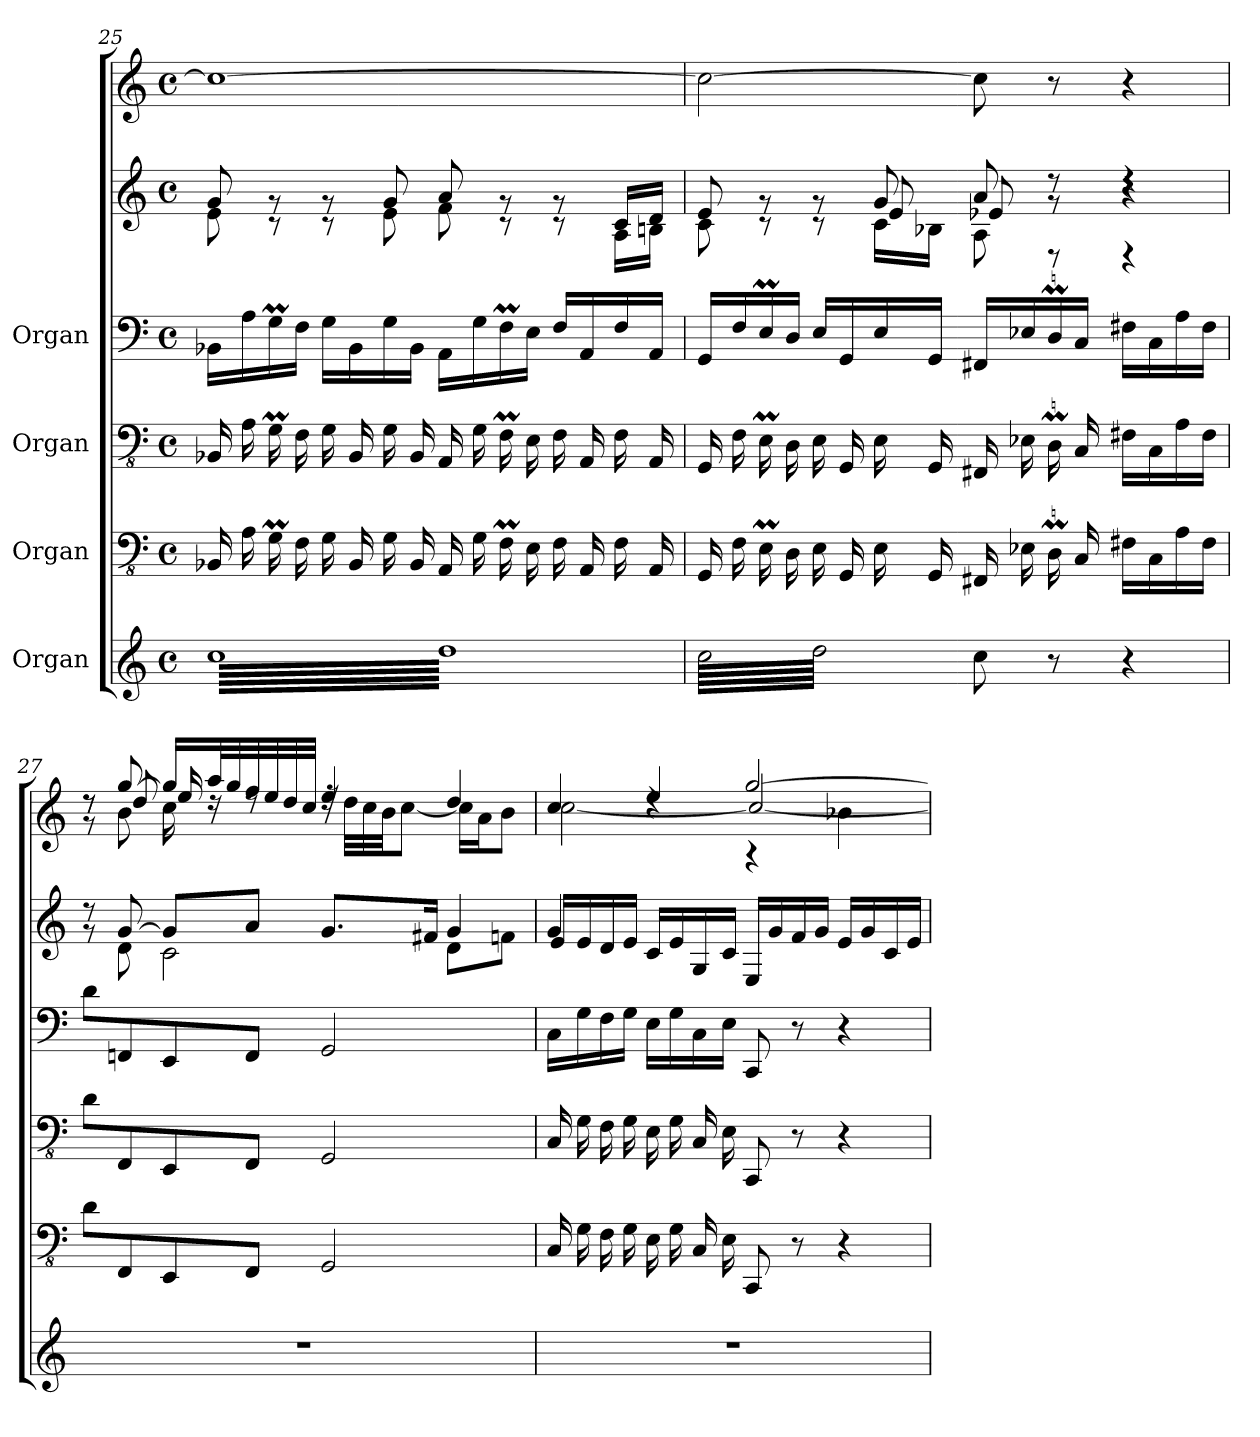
**kern	**kern	**kern	**kern	**kern	**kern
*part4	*part3	*part2	*part1	*part1	*part1
*staff6	*staff5	*staff4	*staff3	*staff2	*staff1
*I"Organ	*I"Organ	*I"Organ	*I"Organ	*	*
!!LO:PB:g=z
*clefG2	*clefFv4	*clefFv4	*clefF4	*clefG2	*clefG2
*k[]	*k[]	*k[]	*k[]	*k[]	*k[]
*M4/4	*M4/4	*M4/4	*M4/4	*M4/4	*M4/4
*met(c)	*met(c)	*met(c)	*met(c)	*met(c)	*met(c)
=25	=25	=25	=25	=25	=25
*	*	*	*	*^	*
*tremolo	*	*	*	*	*	*
64ccLLLL	16BBB-X/	16BBB-X/	16BB-X\LL	8g/	8e\	1cc_
64dd	.	.	.	.	.	.
64cc	.	.	.	.	.	.
64dd	.	.	.	.	.	.
64cc	16AA\	16AA\	16A\	.	.	.
64dd	.	.	.	.	.	.
64cc	.	.	.	.	.	.
64dd	.	.	.	.	.	.
64cc	16GGM\	16GGM\	16GM\	8rg	8r	.
64dd	.	.	.	.	.	.
64cc	.	.	.	.	.	.
64dd	.	.	.	.	.	.
64cc	16FF\	16FF\	16F\JJ	.	.	.
64dd	.	.	.	.	.	.
64cc	.	.	.	.	.	.
64dd	.	.	.	.	.	.
64cc	16GG\	16GG\	16G\LL	8rg	8r	.
64dd	.	.	.	.	.	.
64cc	.	.	.	.	.	.
64dd	.	.	.	.	.	.
64cc	16BBB-/	16BBB-/	16BB-\	.	.	.
64dd	.	.	.	.	.	.
64cc	.	.	.	.	.	.
64dd	.	.	.	.	.	.
64cc	16GG\	16GG\	16G\	8g/	8e\	.
64dd	.	.	.	.	.	.
64cc	.	.	.	.	.	.
64dd	.	.	.	.	.	.
64cc	16BBB-/	16BBB-/	16BB-\JJ	.	.	.
64dd	.	.	.	.	.	.
64cc	.	.	.	.	.	.
64dd	.	.	.	.	.	.
64cc	16AAA/	16AAA/	16AA\LL	8a/	8f\	.
64dd	.	.	.	.	.	.
64cc	.	.	.	.	.	.
64dd	.	.	.	.	.	.
64cc	16GG\	16GG\	16G\	.	.	.
64dd	.	.	.	.	.	.
64cc	.	.	.	.	.	.
64dd	.	.	.	.	.	.
64cc	16FFM\	16FFM\	16FM\	8rg	8r	.
64dd	.	.	.	.	.	.
64cc	.	.	.	.	.	.
64dd	.	.	.	.	.	.
64cc	16EE\	16EE\	16E\JJ	.	.	.
64dd	.	.	.	.	.	.
64cc	.	.	.	.	.	.
64dd	.	.	.	.	.	.
64cc	16FF\	16FF\	16F/LL	8rg	8r	.
64dd	.	.	.	.	.	.
64cc	.	.	.	.	.	.
64dd	.	.	.	.	.	.
64cc	16AAA/	16AAA/	16AA/	.	.	.
64dd	.	.	.	.	.	.
64cc	.	.	.	.	.	.
64dd	.	.	.	.	.	.
64cc	16FF\	16FF\	16F/	16c/LL	16A\LL	.
64dd	.	.	.	.	.	.
64cc	.	.	.	.	.	.
64dd	.	.	.	.	.	.
64cc	16AAA/	16AAA/	16AA/JJ	16d/JJ	16Bn\JJ	.
64dd	.	.	.	.	.	.
64cc	.	.	.	.	.	.
64ddJJJJ	.	.	.	.	.	.
=26	=26	=26	=26	=26	=26	=26
*	*	*	*	*	*^	*
64cc\LLLL	16GGG/	16GGG/	16GG/LL	8e/	8c\	4.ryy	2cc\_
64dd\	.	.	.	.	.	.	.
64cc\	.	.	.	.	.	.	.
64dd\	.	.	.	.	.	.	.
64cc\	16FF\	16FF\	16F/	.	.	.	.
64dd\	.	.	.	.	.	.	.
64cc\	.	.	.	.	.	.	.
64dd\	.	.	.	.	.	.	.
64cc\	16EEm\	16EEm\	16Em/	8rg	8r	.	.
64dd\	.	.	.	.	.	.	.
64cc\	.	.	.	.	.	.	.
64dd\	.	.	.	.	.	.	.
64cc\	16DD\	16DD\	16D/JJ	.	.	.	.
64dd\	.	.	.	.	.	.	.
64cc\	.	.	.	.	.	.	.
64dd\	.	.	.	.	.	.	.
64cc\	16EE\	16EE\	16E/LL	8rg	8r	.	.
64dd\	.	.	.	.	.	.	.
64cc\	.	.	.	.	.	.	.
64dd\	.	.	.	.	.	.	.
64cc\	16GGG/	16GGG/	16GG/	.	.	.	.
64dd\	.	.	.	.	.	.	.
64cc\	.	.	.	.	.	.	.
64dd\	.	.	.	.	.	.	.
64cc\	16EE\	16EE\	16E/	8g/	8e/	16c\LL	.
64dd\	.	.	.	.	.	.	.
64cc\	.	.	.	.	.	.	.
64dd\	.	.	.	.	.	.	.
64cc\	16GGG/	16GGG/	16GG/JJ	.	.	16B-X\JJ	.
64dd\	.	.	.	.	.	.	.
64cc\	.	.	.	.	.	.	.
64dd\JJJJ	.	.	.	.	.	.	.
*Xtremolo	*	*	*	*	*	*	*
8cc\	16FFF#X/	16FFF#X/	16FF#X/LL	8a/	8e-X/	8A\	8cc\]
.	.	.	.	.	.	.	.
.	.	.	.	.	.	.	.
.	.	.	.	.	.	.	.
.	16EE-X\	16EE-X\	16E-X/	.	.	.	.
.	.	.	.	.	.	.	.
.	.	.	.	.	.	.	.
.	.	.	.	.	.	.	.
8r	16DDM\	16DDM\	16DM/	8rg	8rdd	8rD	8r
.	.	.	.	.	.	.	.
.	.	.	.	.	.	.	.
.	.	.	.	.	.	.	.
.	16CC/	16CC/	16C/JJ	.	.	.	.
.	.	.	.	.	.	.	.
.	.	.	.	.	.	.	.
.	.	.	.	.	.	.	.
4r	16FF#X\LL	16FF#X\LL	16F#X\LL	4r	4rdd	4rD	4r
.	16CC/	16CC/	16C\	.	.	.	.
.	16AA\	16AA\	16A\	.	.	.	.
.	16FF#\JJ	16FF#\JJ	16F#\JJ	.	.	.	.
*	*	*	*	*	*v	*v	*
=27	=27	=27	=27	=27	=27	=27
*	*	*	*	*	*	*^
*	*	*	*	*	*	*	*^
1r	8D\L	8D\L	8d\L	8rg	8rdd	8rdd	8rdd	8rg
.	8FFF/	8FFF/	8FFn/	[8g/	8d\	[8gg/	8dd/	8b\
.	8EEE/	8EEE/	8EE/	8g/L]	2c\	16gg/LL]	16ee/	16cc\
.	.	.	.	.	.	32aa/L	16rdd	2ryy
.	.	.	.	.	.	32gg/	.	.
.	8FFF/J	8FFF/J	8FF/J	8a/J	.	32ff/	8rdd	.
.	.	.	.	.	.	32ee/	.	.
.	.	.	.	.	.	32dd/	.	.
.	.	.	.	.	.	32cc/JJJ	.	.
.	2GGG/	2GGG/	2GG/	8.g/L	.	4ee/	32rdd	.
.	.	.	.	.	.	.	32dd\LLL	.
.	.	.	.	.	.	.	32cc\	.
.	.	.	.	.	.	.	32b\JJ	.
.	.	.	.	.	.	.	[8cc\J	.
.	.	.	.	16f#X/Jk	.	.	.	.
.	.	.	.	4g/	8d\L	4dd/	16cc\LL]	.
.	.	.	.	.	.	.	16a\J	8.ryy
.	.	.	.	.	8fn\J	.	8b\J	.
!!LO:LB:g=z	!!	!!
=28	=28	=28	=28	=28	=28	=28	=28	=28
1r	16CC/	16CC/	16C\LL	4g/	16e/LL	4cc/	[2cc\	4ryy
.	16GG\	16GG\	16G\	.	16e/	.	.	.
.	16FF\	16FF\	16F\	.	16d/	.	.	.
.	16GG\	16GG\	16G\JJ	.	16e/JJ	.	.	.
.	16EE\	16EE\	16E\LL	2.ryy	16c/LL	4ee/	.	4rdd
.	16GG\	16GG\	16G\	.	16e/	.	.	.
.	16CC/	16CC/	16C\	.	16G/	.	.	.
.	16EE\	16EE\	16E\JJ	.	16c/JJ	.	.	.
.	8CCC/	8CCC/	8CC/	.	16E/LL	[2gg/	2cc/_	4rA
.	.	.	.	.	16g/	.	.	.
.	8r	8r	8r	.	16f/	.	.	.
.	.	.	.	.	16g/JJ	.	.	.
.	4r	4r	4r	.	16e/LL	.	.	4b-X\
.	.	.	.	.	16g/	.	.	.
.	.	.	.	.	16c/	.	.	.
.	.	.	.	.	16e/JJ	.	.	.
*	*	*	*	*v	*v	*	*	*
*	*	*	*	*	*v	*v	*v
=	=	=	=	=	=
*-	*-	*-	*-	*-	*-
